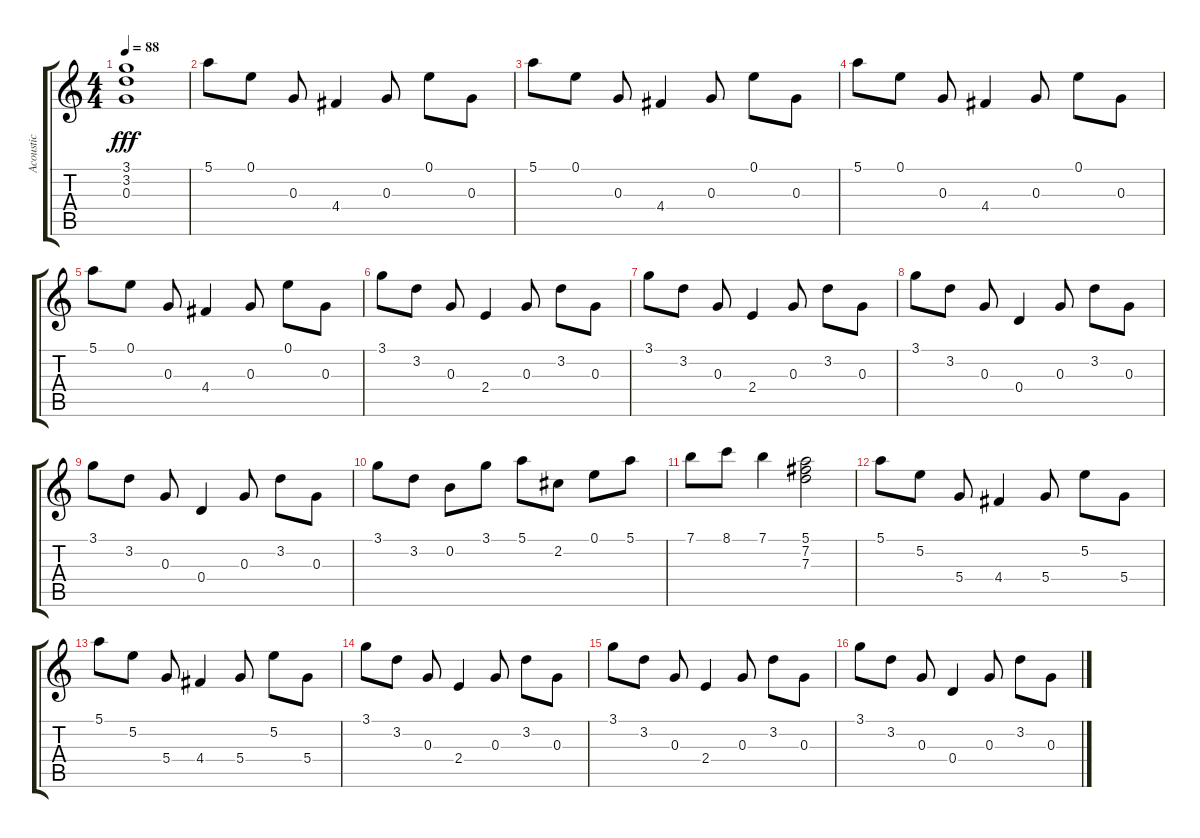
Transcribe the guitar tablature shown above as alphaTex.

\track ("Acoustic" "Acoustic") {instrument acousticguitarnylon}
\staff {score tabs}
\tuning (E4 B3 G3 D3 A2 E2) {hide}
\ts (4 4)
\tempo 88
\clef g2
\ks c
(3.1 3.2 0.3).1{dy fff} |
5.1.8 0.1.8 0.3.8 4.4.4 0.3.8 0.1.8 0.3.8 |
5.1.8 0.1.8 0.3.8 4.4.4 0.3.8 0.1.8 0.3.8 |
5.1.8 0.1.8 0.3.8 4.4.4 0.3.8 0.1.8 0.3.8 |
5.1.8 0.1.8 0.3.8 4.4.4 0.3.8 0.1.8 0.3.8 |
3.1.8 3.2.8 0.3.8 2.4.4 0.3.8 3.2.8 0.3.8 |
3.1.8 3.2.8 0.3.8 2.4.4 0.3.8 3.2.8 0.3.8 |
3.1.8 3.2.8 0.3.8 0.4.4 0.3.8 3.2.8 0.3.8 |
3.1.8 3.2.8 0.3.8 0.4.4 0.3.8 3.2.8 0.3.8 |
3.1.8 3.2.8 0.2.8 3.1.8 5.1.8 2.2.8 0.1.8 5.1.8 |
7.1.8 8.1.8 7.1.4 (5.1 7.2 7.3).2 |
5.1.8 5.2.8 5.4.8 4.4.4 5.4.8 5.2.8 5.4.8 |
5.1.8 5.2.8 5.4.8 4.4.4 5.4.8 5.2.8 5.4.8 |
3.1.8 3.2.8 0.3.8 2.4.4 0.3.8 3.2.8 0.3.8 |
3.1.8 3.2.8 0.3.8 2.4.4 0.3.8 3.2.8 0.3.8 |
3.1.8 3.2.8 0.3.8 0.4.4 0.3.8 3.2.8 0.3.8
